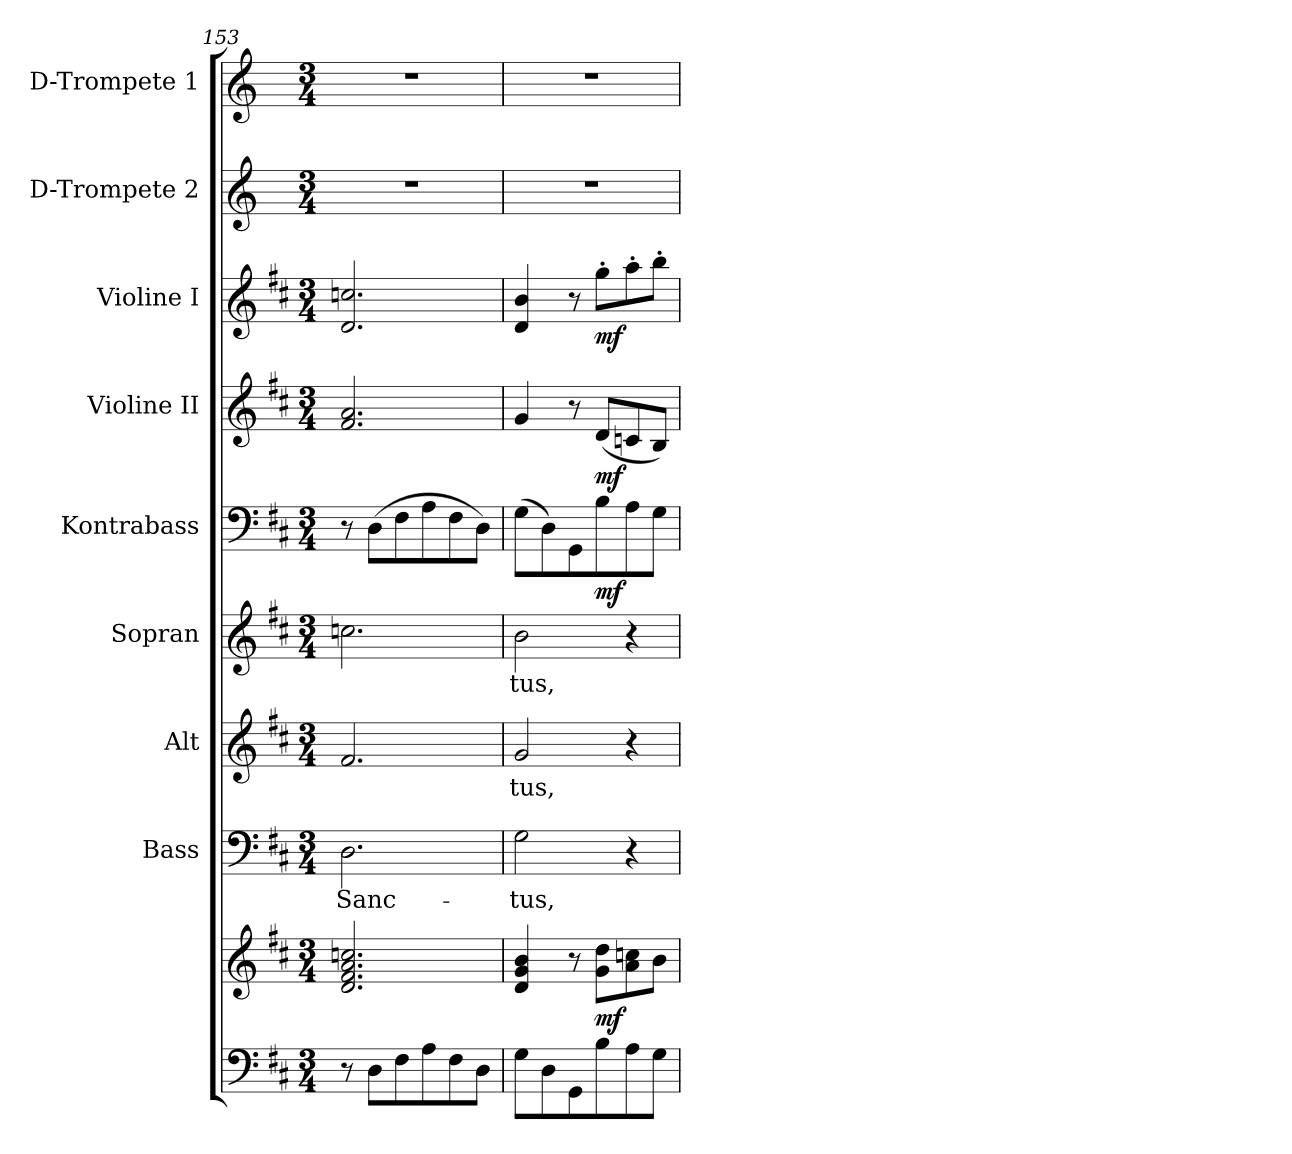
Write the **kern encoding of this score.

**kern	**kern	**dynam	**kern	**text	**kern	**text	**kern	**text	**kern	**dynam	**kern	**dynam	**kern	**dynam	**kern	**kern
*part9	*part9	*part9	*part8	*part8	*part7	*part7	*part6	*part6	*part5	*part5	*part4	*part4	*part3	*part3	*part2	*part1
*staff10	*staff9	*staff9/10	*staff8	*staff8	*staff7	*staff7	*staff6	*staff6	*staff5	*staff5	*staff4	*staff4	*staff3	*staff3	*staff2	*staff1
*	*	*	*I"Bass	*	*I"Alt	*	*I"Sopran	*	*I"Kontrabass	*	*I"Violine II	*	*I"Violine I	*	*I"D-Trompete 2	*I"D-Trompete 1
*	*	*	*I'B.	*	*I'A.	*	*I'S.	*	*I'Kb.	*	*I'Vl. II	*	*I'Vl. I	*	*I'D Trp. 2	*I'D Trp. 1
*clefF4	*clefG2	*	*clefF4	*	*clefG2	*	*clefG2	*	*clefF4	*	*clefG2	*	*clefG2	*	*clefG2	*clefG2
*	*	*	*	*	*	*	*	*	*ITrd7c12	*	*	*	*	*	*ITrd-1c-2	*ITrd-1c-2
*k[f#c#]	*k[f#c#]	*	*k[f#c#]	*	*k[f#c#]	*	*k[f#c#]	*	*k[f#c#]	*	*k[f#c#]	*	*k[f#c#]	*	*k[f#c#]	*k[f#c#]
*D:	*D:	*	*D:	*	*D:	*	*D:	*	*D:	*	*D:	*	*D:	*	*D:	*D:
*M3/4	*M3/4	*	*M3/4	*	*M3/4	*	*M3/4	*	*M3/4	*	*M3/4	*	*M3/4	*	*M3/4	*M3/4
=153	=153	=153	=153	=153	=153	=153	=153	=153	=153	=153	=153	=153	=153	=153	=153	=153
!	!	!	!	!LO:LY:b	!	!	!	!	!	!	!	!	!	!	!	!
8r	2.d/ 2.f#/ 2.a/ 2.ccn/	.	2.D\	Sanc-	2.f#/	.	2.ccn\	.	8r	.	2.f#/ 2.a/	.	2.d/ 2.ccn/	.	2.r	2.r
8D\L	.	.	.	.	.	.	.	.	(>8DD\L	.	.	.	.	.	.	.
8F#\	.	.	.	.	.	.	.	.	8FF#\	.	.	.	.	.	.	.
8A\	.	.	.	.	.	.	.	.	8AA\	.	.	.	.	.	.	.
8F#\	.	.	.	.	.	.	.	.	8FF#\	.	.	.	.	.	.	.
8D\J	.	.	.	.	.	.	.	.	8DD\J)	.	.	.	.	.	.	.
=154	=154	=154	=154	=154	=154	=154	=154	=154	=154	=154	=154	=154	=154	=154	=154	=154
!	!	!	!	!LO:LY:b	!	!LO:LY:b	!	!LO:LY:b	!	!	!	!	!	!	!	!
8G\L	4d/ 4g/ 4b/	.	2G\	-tus,	2g/	-tus,	2b\	-tus,	(>8GG\L	.	4g/	.	4d/ 4b/	.	2.r	2.r
8D\	.	.	.	.	.	.	.	.	8DD\)	.	.	.	.	.	.	.
8GG\	8r	.	.	.	.	.	.	.	8GGG\	.	8r	.	8r	.	.	.
!	!	!LO:DY:b	!	!	!	!	!	!	!	!LO:DY:b	!	!LO:DY:b	!	!LO:DY:b	!	!
8B\	8g\ 8dd\L	mf	.	.	.	.	.	.	8BB\	mf	(<8d/L	mf	8gg'>\L	mf	.	.
8A\	8a\ 8ccn\	.	4r	.	4r	.	4r	.	8AA\	.	8cn/	.	8aa'>\	.	.	.
8G\J	8b\J	.	.	.	.	.	.	.	8GG\J	.	8B/J)	.	8bb'>\J	.	.	.
=	=	=	=	=	=	=	=	=	=	=	=	=	=	=	=	=
*-	*-	*-	*-	*-	*-	*-	*-	*-	*-	*-	*-	*-	*-	*-	*-	*-
